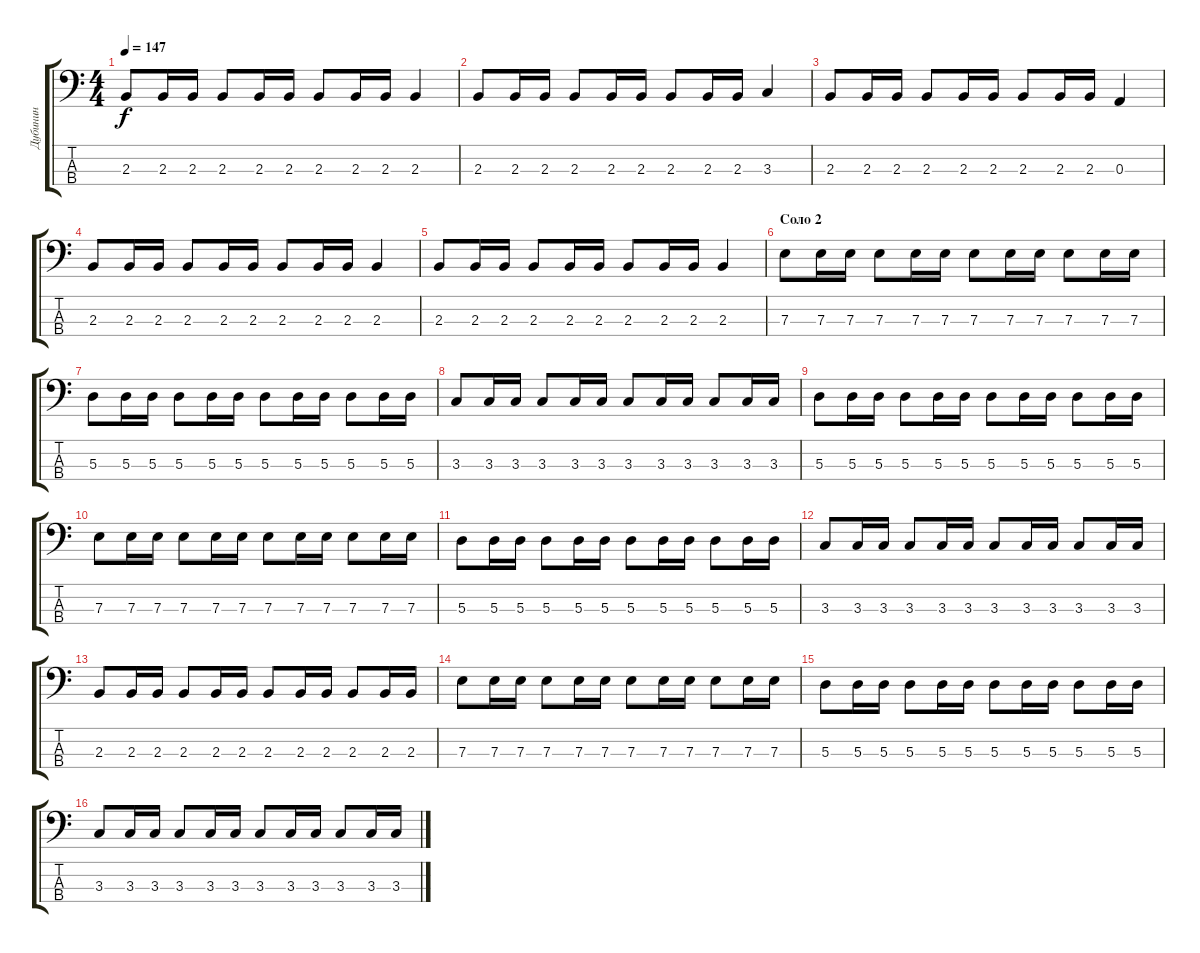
\track ("Дубинин" "Дубинин") {instrument electricbassfinger}
\staff {score tabs}
\tuning (G2 D2 A1 E1) {hide}
\ts (4 4)
\tempo 147
\clef f4
\ks c
2.3.8{dy f} 2.3.16 2.3.16 2.3.8 2.3.16 2.3.16 2.3.8 2.3.16 2.3.16 2.3.4 |
2.3.8 2.3.16 2.3.16 2.3.8 2.3.16 2.3.16 2.3.8 2.3.16 2.3.16 3.3.4 |
2.3.8 2.3.16 2.3.16 2.3.8 2.3.16 2.3.16 2.3.8 2.3.16 2.3.16 0.3.4 |
2.3.8 2.3.16 2.3.16 2.3.8 2.3.16 2.3.16 2.3.8 2.3.16 2.3.16 2.3.4 |
2.3.8 2.3.16 2.3.16 2.3.8 2.3.16 2.3.16 2.3.8 2.3.16 2.3.16 2.3.4 |
\section ("" "Соло 2")
7.3.8 7.3.16 7.3.16 7.3.8 7.3.16 7.3.16 7.3.8 7.3.16 7.3.16 7.3.8 7.3.16 7.3.16 |
5.3.8 5.3.16 5.3.16 5.3.8 5.3.16 5.3.16 5.3.8 5.3.16 5.3.16 5.3.8 5.3.16 5.3.16 |
3.3.8 3.3.16 3.3.16 3.3.8 3.3.16 3.3.16 3.3.8 3.3.16 3.3.16 3.3.8 3.3.16 3.3.16 |
5.3.8 5.3.16 5.3.16 5.3.8 5.3.16 5.3.16 5.3.8 5.3.16 5.3.16 5.3.8 5.3.16 5.3.16 |
7.3.8 7.3.16 7.3.16 7.3.8 7.3.16 7.3.16 7.3.8 7.3.16 7.3.16 7.3.8 7.3.16 7.3.16 |
5.3.8 5.3.16 5.3.16 5.3.8 5.3.16 5.3.16 5.3.8 5.3.16 5.3.16 5.3.8 5.3.16 5.3.16 |
3.3.8 3.3.16 3.3.16 3.3.8 3.3.16 3.3.16 3.3.8 3.3.16 3.3.16 3.3.8 3.3.16 3.3.16 |
2.3.8 2.3.16 2.3.16 2.3.8 2.3.16 2.3.16 2.3.8 2.3.16 2.3.16 2.3.8 2.3.16 2.3.16 |
7.3.8 7.3.16 7.3.16 7.3.8 7.3.16 7.3.16 7.3.8 7.3.16 7.3.16 7.3.8 7.3.16 7.3.16 |
5.3.8 5.3.16 5.3.16 5.3.8 5.3.16 5.3.16 5.3.8 5.3.16 5.3.16 5.3.8 5.3.16 5.3.16 |
3.3.8 3.3.16 3.3.16 3.3.8 3.3.16 3.3.16 3.3.8 3.3.16 3.3.16 3.3.8 3.3.16 3.3.16
